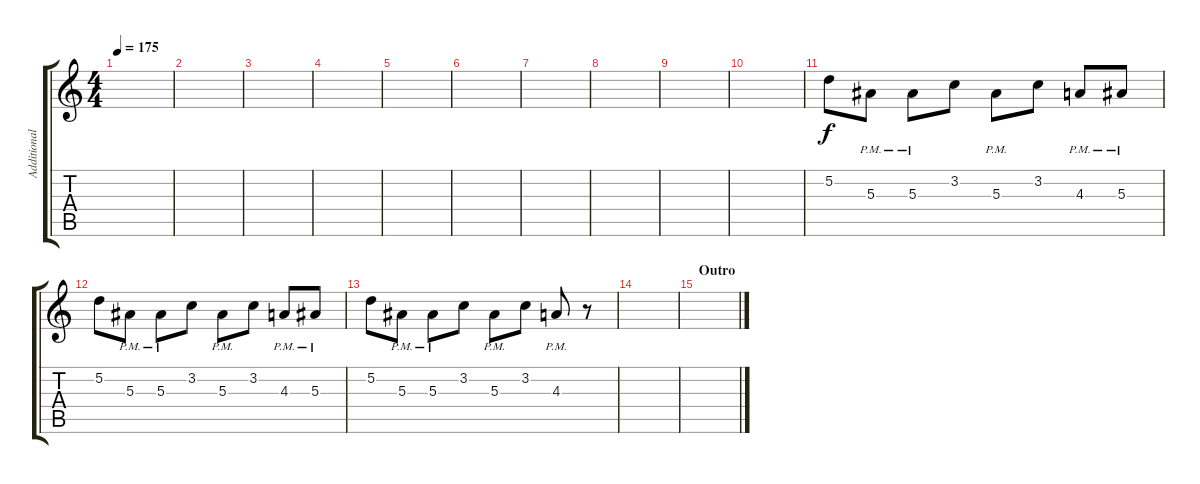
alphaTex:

\track ("Additional Guitar" "Additional") {instrument distortionguitar}
\staff {score tabs}
\tuning (D4 A3 F3 C3 G2 C2) {hide}
\ts (4 4)
\tempo 175
\clef g2
\ks c
|
|
|
|
|
|
|
|
|
|
5.2.8 5.3{pm}.8 5.3{pm}.8 3.2.8 5.3{pm}.8 3.2.8 4.3{pm}.8 5.3{pm}.8 |
5.2.8 5.3{pm}.8 5.3{pm}.8 3.2.8 5.3{pm}.8 3.2.8 4.3{pm}.8 5.3{pm}.8 |
5.2.8 5.3{pm}.8 5.3{pm}.8 3.2.8 5.3{pm}.8 3.2.8 4.3{pm}.8 r.8 |
|
\section ("" "Outro")
